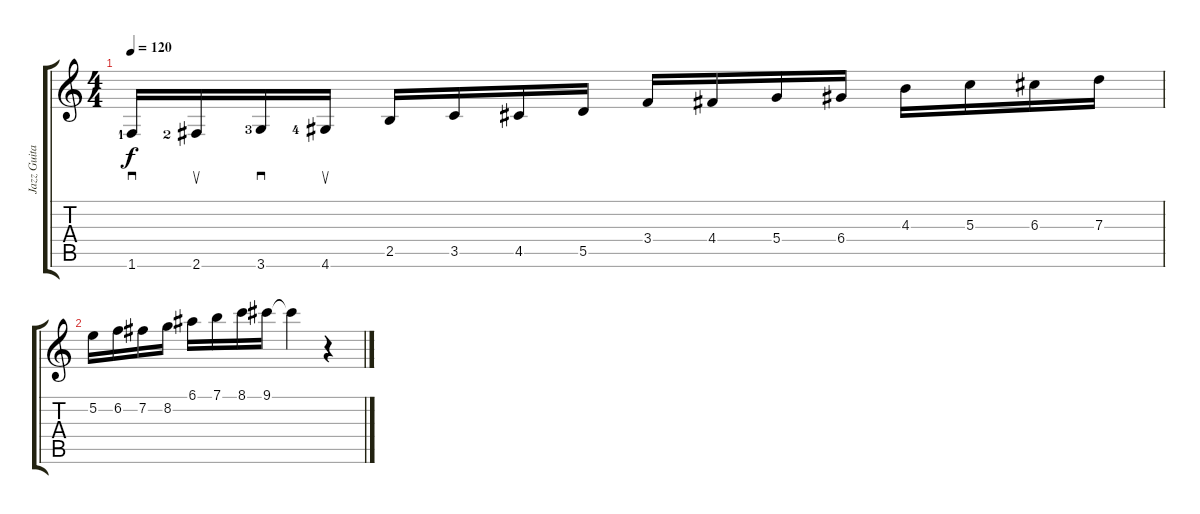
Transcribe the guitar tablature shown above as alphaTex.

\track ("Jazz Guitar" "Jazz Guita") {instrument electricguitarjazz}
\staff {score tabs}
\tuning (E4 B3 G3 D3 A2 E2) {hide}
\ts (4 4)
\tempo 120
\clef g2
\ks c
1.6{lf 2}.16{sd dy f instrument electricguitarjazz} 2.6{lf 3}.16{su} 3.6{lf 4}.16{sd} 4.6{lf 5}.16{su} 2.5.16 3.5.16 4.5.16 5.5.16 3.4.16 4.4.16 5.4.16 6.4.16 4.3.16 5.3.16 6.3.16 7.3.16 |
5.2.16 6.2.16 7.2.16 8.2.16 6.1.16 7.1.16 8.1.16 9.1.16 9.1{t}.4 r.4
